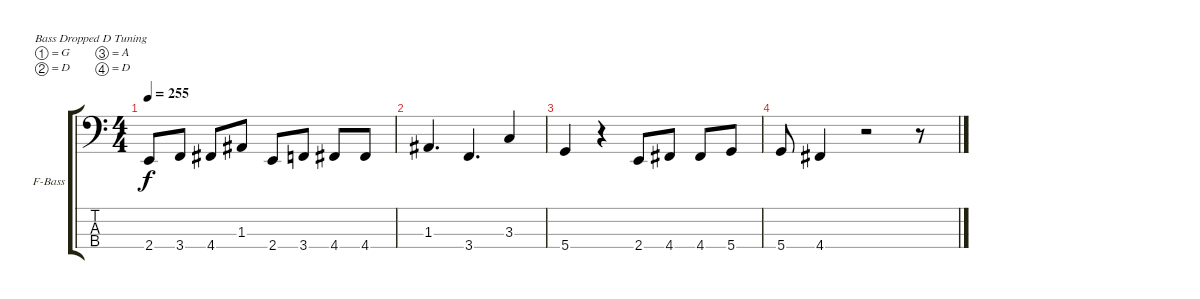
\bracketExtendMode groupsimilarinstruments
\firstSystemTrackNameOrientation horizontal
\otherSystemsTrackNameOrientation horizontal
\track ("Bass - Sean" "F-Bass") {instrument fretlessbass}
\staff {score tabs}
\tuning (G2 D2 A1 D1)
\ts (4 4)
\tempo 255
\clef f4
\ks c
2.4.8{dy f} 3.4.8 4.4.8 1.3.8 2.4.8 3.4.8 4.4.8 4.4.8 |
1.3.4{d} 3.4.4{d} 3.3.4 |
5.4.4 r.4 2.4.8 4.4.8 4.4.8 5.4.8 |
5.4.8 4.4.4 r.2 r.8
